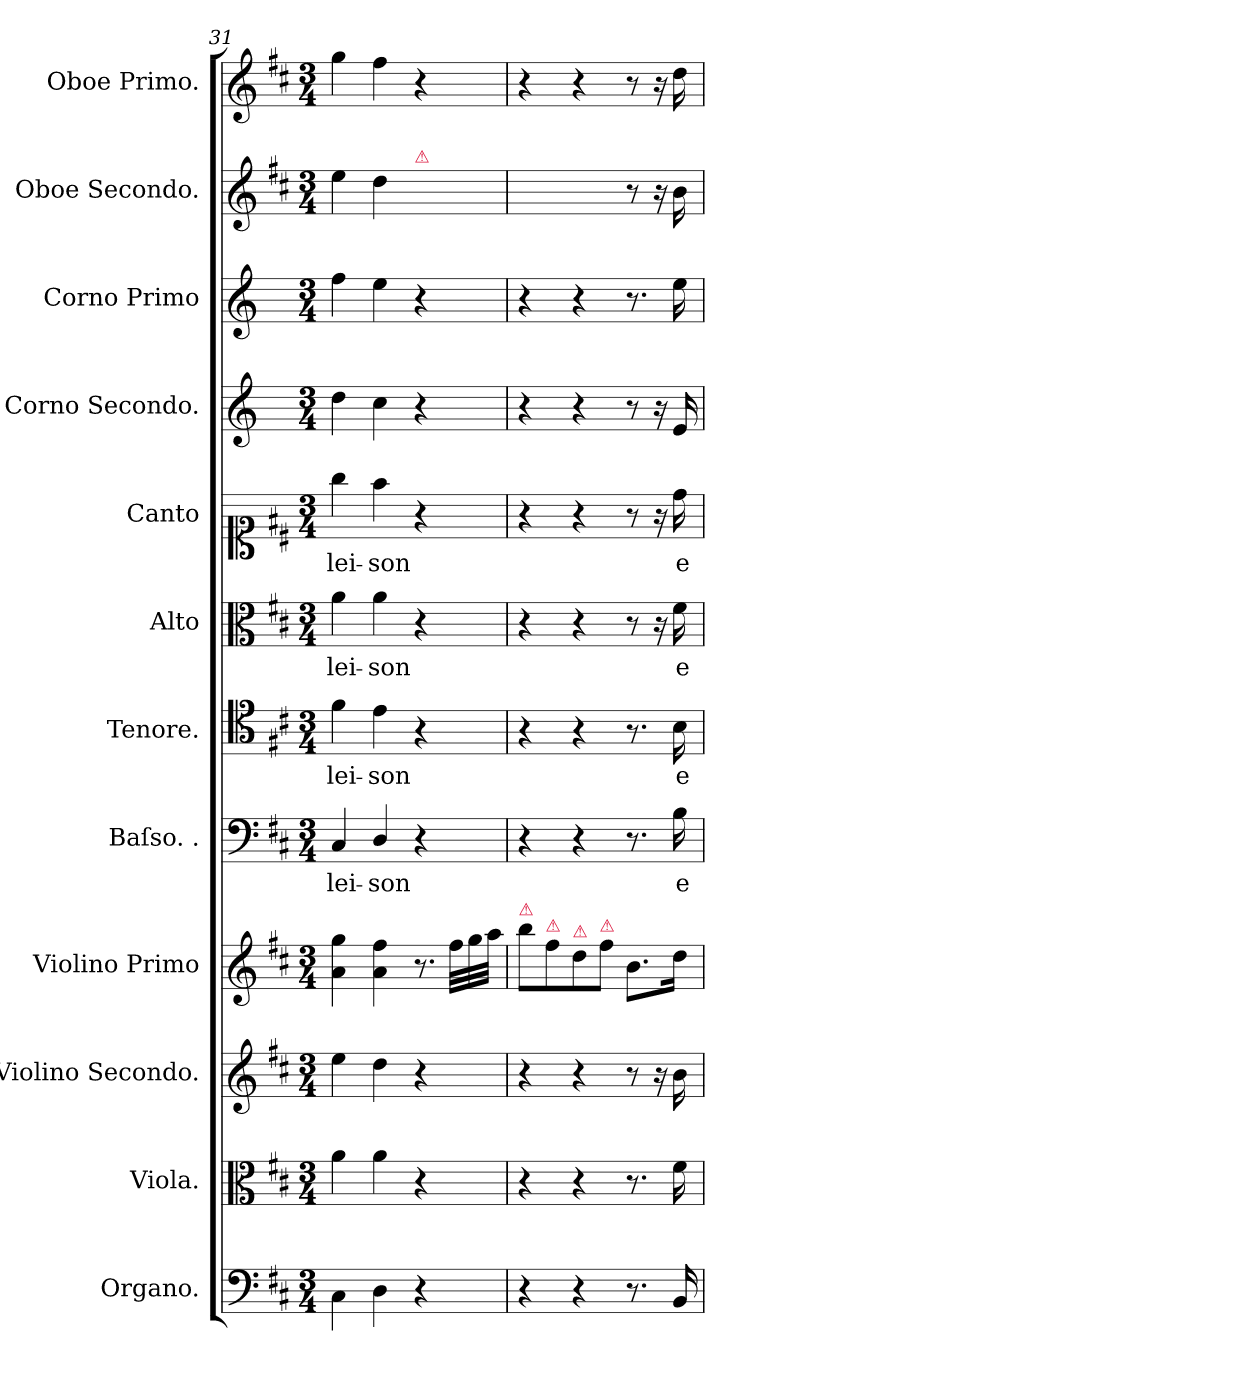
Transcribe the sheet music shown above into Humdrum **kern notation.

**kern	**kern	**kern	**kern	**kern	**text	**kern	**text	**kern	**text	**kern	**text	**kern	**kern	**kern	**kern
*part12	*part11	*part10	*part9	*part8	*part8	*part7	*part7	*part6	*part6	*part5	*part5	*part4	*part3	*part2	*part1
*staff12	*staff11	*staff10	*staff9	*staff8	*staff8	*staff7	*staff7	*staff6	*staff6	*staff5	*staff5	*staff4	*staff3	*staff2	*staff1
*I"Organo.	*I"Viola.	*I"Violino Secondo.	*I"Violino Primo	*I"Baſso. .	*	*I"Tenore.	*	*I"Alto	*	*I"Canto	*	*I"Corno Secondo.	*I"Corno Primo	*I"Oboe Secondo.	*I"Oboe Primo.
*I'org	*I'vla	*I'vl 2	*I'vl 1	*I'B	*	*I'T	*	*I'A	*	*	*	*I'cor 2	*I'cor 1	*I'ob 2	*I'ob 1
*clefF4	*clefC3	*clefG2	*clefG2	*clefF4	*	*clefC4	*	*clefC3	*	*clefC1	*	*clefG2	*clefG2	*clefG2	*clefG2
*	*	*	*	*	*	*	*	*	*	*	*	*ITrd6c10	*ITrd6c10	*	*
*k[f#c#]	*k[f#c#]	*k[f#c#]	*k[f#c#]	*k[f#c#]	*	*k[f#c#]	*	*k[f#c#]	*	*k[f#c#]	*	*k[f#c#]	*k[f#c#]	*k[f#c#]	*k[f#c#]
*M3/4	*M3/4	*M3/4	*M3/4	*M3/4	*	*M3/4	*	*M3/4	*	*M3/4	*	*M3/4	*M3/4	*M3/4	*M3/4
=31	=31	=31	=31	=31	=31	=31	=31	=31	=31	=31	=31	=31	=31	=31	=31
!	!	!	!	!	!	!	!	!	!LO:LY:i	!	!	!	!	!	!
4C#\	4a\	4ee\	4a\ 4gg\	4C#/	-lei-	4f#\	-lei-	4a\	-lei-	4gg\	-lei-	4e\	4g\	4ee\	4gg\
!	!	!	!	!	!	!	!	!	!LO:LY:i	!	!	!	!	!	!
4D\	4a\	4dd\	4a\ 4ff#\	4D/	-son	4e\	-son	4a\	-son	4ff#\	-son	4d\	4f#\	4dd\	4ff#\
!	!	!	!	!	!	!	!	!	!	!	!	!	!	!LO:TX:a:color=crimson:t=⚠	!
4r	4r	4r	8.r	4r	.	4r	.	4r	.	4r	.	4r	4r	4ryy	4r
*	*	*	*Xtuplet	*	*	*	*	*	*	*	*	*	*	*	*
.	.	.	48ff#\LLL	.	.	.	.	.	.	.	.	.	.	.	.
.	.	.	48gg\	.	.	.	.	.	.	.	.	.	.	.	.
.	.	.	48aa\JJJ	.	.	.	.	.	.	.	.	.	.	.	.
=32	=32	=32	=32	=32	=32	=32	=32	=32	=32	=32	=32	=32	=32	=32	=32
!	!	!	!LO:TX:a:color=crimson:t=⚠	!	!	!	!	!	!	!	!	!	!	!	!
4r	4r	4r	8bb\L	4r	.	4r	.	4r	.	4r	.	4r	4r	4ryy	4r
!	!	!	!LO:TX:a:color=crimson:t=⚠	!	!	!	!	!	!	!	!	!	!	!	!
.	.	.	8ff#\	.	.	.	.	.	.	.	.	.	.	.	.
!	!	!	!LO:TX:a:color=crimson:t=⚠	!	!	!	!	!	!	!	!	!	!	!	!
4r	4r	4r	8dd\	4r	.	4r	.	4r	.	4r	.	4r	4r	4ryy	4r
!	!	!	!LO:TX:a:color=crimson:t=⚠	!	!	!	!	!	!	!	!	!	!	!	!
.	.	.	8ff#\J	.	.	.	.	.	.	.	.	.	.	.	.
8.r	8.r	8r	8.b\L	8.r	.	8.r	.	8r	.	8r	.	8r	8.r	8r	8r
.	.	16r	.	.	.	.	.	16r	.	16r	.	16r	.	16r	16r
!	!	!	!	!	!LO:LY:i	!	!LO:LY:i	!	!LO:LY:i	!	!LO:LY:i	!	!	!	!
16BB/	16f#\	16b\	16dd\Jk	16B\	e-	16B\	e-	16f#\	e-	16dd\	e-	16F#/	16f#\	16b\	16dd\
=	=	=	=	=	=	=	=	=	=	=	=	=	=	=	=
*-	*-	*-	*-	*-	*-	*-	*-	*-	*-	*-	*-	*-	*-	*-	*-
